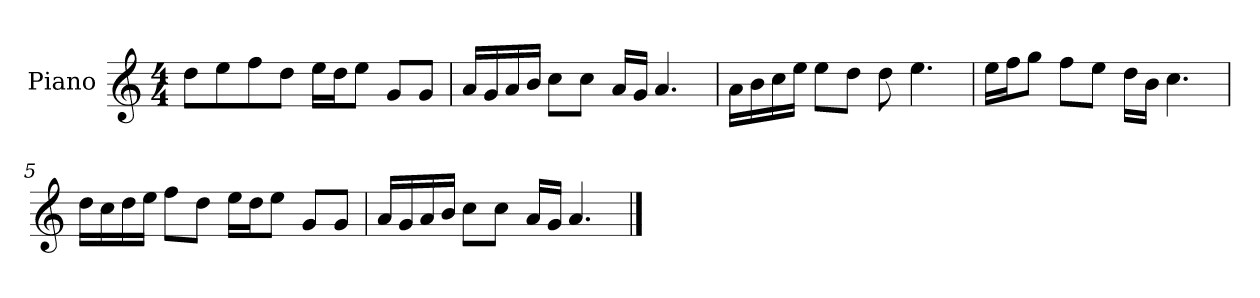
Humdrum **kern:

**kern
*part1
*staff1
*I"Piano
*I'P-no
*clefG2
*k[]
*M4/4
*MM90
=1
8dd\L
8ee\
8ff\
8dd\J
16ee\LL
16dd\J
8ee\J
8g/L
8g/J
=2
16a/LL
16g/
16a/
16b/JJ
8cc\L
8cc\J
16a/LL
16g/JJ
4.a/
=3
16a\LL
16b\
16cc\
16ee\JJ
8ee\L
8dd\J
8dd\
4.ee\
=4
16ee\LL
16ff\J
8gg\J
8ff\L
8ee\J
16dd\LL
16b\JJ
4.cc\
!!LO:LB:g=z
=5
16dd\LL
16cc\
16dd\
16ee\JJ
8ff\L
8dd\J
16ee\LL
16dd\J
8ee\J
8g/L
8g/J
=6
16a/LL
16g/
16a/
16b/JJ
8cc\L
8cc\J
16a/LL
16g/JJ
4.a/
==
*-
